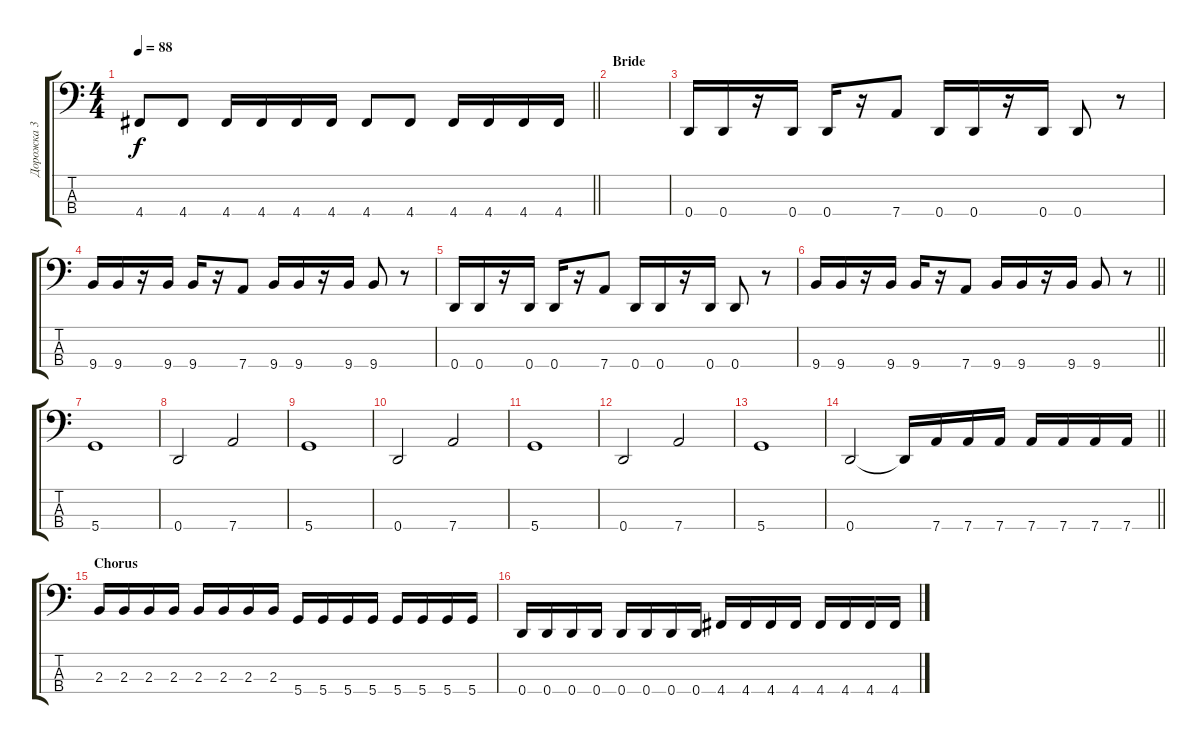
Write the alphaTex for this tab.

\track ("Дорожка 3" "Дорожка 3") {instrument electricbassfinger}
\staff {score tabs}
\tuning (G2 D2 A1 D1) {hide}
\ts (4 4)
\tempo 88
\clef f4
\barLineRight lightlight
\ks c
4.4.8{dy f} 4.4.8 4.4.16 4.4.16 4.4.16 4.4.16 4.4.8 4.4.8 4.4.16 4.4.16 4.4.16 4.4.16 |
\section ("" "Bride")
|
0.4.16 0.4.16 r.16 0.4.16 0.4.16 r.16 7.4.8 0.4.16 0.4.16 r.16 0.4.16 0.4.8 r.8 |
9.4.16 9.4.16 r.16 9.4.16 9.4.16 r.16 7.4.8 9.4.16 9.4.16 r.16 9.4.16 9.4.8 r.8 |
0.4.16 0.4.16 r.16 0.4.16 0.4.16 r.16 7.4.8 0.4.16 0.4.16 r.16 0.4.16 0.4.8 r.8 |
\barLineRight lightlight
9.4.16 9.4.16 r.16 9.4.16 9.4.16 r.16 7.4.8 9.4.16 9.4.16 r.16 9.4.16 9.4.8 r.8 |
5.4.1 |
0.4.2 7.4.2 |
5.4.1 |
0.4.2 7.4.2 |
5.4.1 |
0.4.2 7.4.2 |
5.4.1 |
\barLineRight lightlight
0.4.2 0.4{t}.16 7.4.16 7.4.16 7.4.16 7.4.16 7.4.16 7.4.16 7.4.16 |
\section ("" "Chorus")
2.3.16 2.3.16 2.3.16 2.3.16 2.3.16 2.3.16 2.3.16 2.3.16 5.4.16 5.4.16 5.4.16 5.4.16 5.4.16 5.4.16 5.4.16 5.4.16 |
0.4.16 0.4.16 0.4.16 0.4.16 0.4.16 0.4.16 0.4.16 0.4.16 4.4.16 4.4.16 4.4.16 4.4.16 4.4.16 4.4.16 4.4.16 4.4.16
